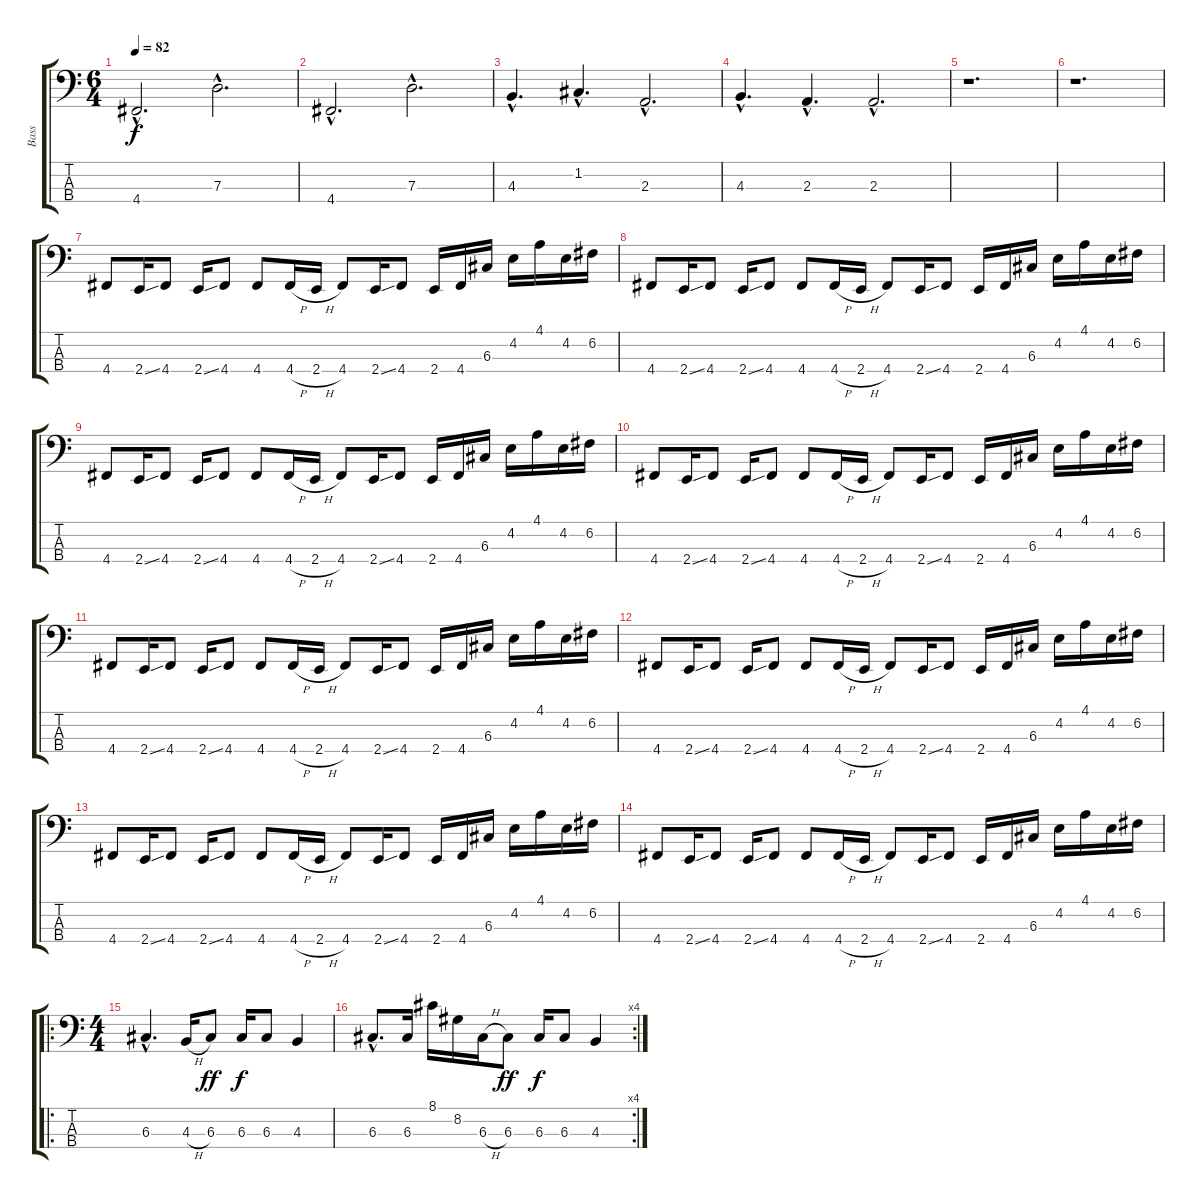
\track ("Bass" "Bass") {instrument electricbassfinger}
\staff {score tabs}
\tuning (F2 C2 G1 D1) {hide}
\ts (6 4)
\tempo 82
\clef f4
\ks c
4.4{hac}.2{d dy f} 7.3{hac}.2{d} |
4.4{hac}.2{d} 7.3{hac}.2{d} |
4.3{hac}.4{d} 1.2{hac}.4{d} 2.3{hac}.2{d} |
4.3{hac}.4{d} 2.3{hac}.4{d} 2.3{hac}.2{d} |
r.1{d} |
r.1{d} |
4.4.8 2.4{ss}.16 4.4.8 2.4{ss}.16 4.4.8 4.4.8 4.4{h}.16 2.4{h}.16 4.4.8 2.4{ss}.16 4.4.8 2.4.16 4.4.16 6.3.16 4.2.16 4.1.16 4.2.16 6.2.16 |
4.4.8 2.4{ss}.16 4.4.8 2.4{ss}.16 4.4.8 4.4.8 4.4{h}.16 2.4{h}.16 4.4.8 2.4{ss}.16 4.4.8 2.4.16 4.4.16 6.3.16 4.2.16 4.1.16 4.2.16 6.2.16 |
4.4.8 2.4{ss}.16 4.4.8 2.4{ss}.16 4.4.8 4.4.8 4.4{h}.16 2.4{h}.16 4.4.8 2.4{ss}.16 4.4.8 2.4.16 4.4.16 6.3.16 4.2.16 4.1.16 4.2.16 6.2.16 |
4.4.8 2.4{ss}.16 4.4.8 2.4{ss}.16 4.4.8 4.4.8 4.4{h}.16 2.4{h}.16 4.4.8 2.4{ss}.16 4.4.8 2.4.16 4.4.16 6.3.16 4.2.16 4.1.16 4.2.16 6.2.16 |
4.4.8 2.4{ss}.16 4.4.8 2.4{ss}.16 4.4.8 4.4.8 4.4{h}.16 2.4{h}.16 4.4.8 2.4{ss}.16 4.4.8 2.4.16 4.4.16 6.3.16 4.2.16 4.1.16 4.2.16 6.2.16 |
4.4.8 2.4{ss}.16 4.4.8 2.4{ss}.16 4.4.8 4.4.8 4.4{h}.16 2.4{h}.16 4.4.8 2.4{ss}.16 4.4.8 2.4.16 4.4.16 6.3.16 4.2.16 4.1.16 4.2.16 6.2.16 |
4.4.8 2.4{ss}.16 4.4.8 2.4{ss}.16 4.4.8 4.4.8 4.4{h}.16 2.4{h}.16 4.4.8 2.4{ss}.16 4.4.8 2.4.16 4.4.16 6.3.16 4.2.16 4.1.16 4.2.16 6.2.16 |
4.4.8 2.4{ss}.16 4.4.8 2.4{ss}.16 4.4.8 4.4.8 4.4{h}.16 2.4{h}.16 4.4.8 2.4{ss}.16 4.4.8 2.4.16 4.4.16 6.3.16 4.2.16 4.1.16 4.2.16 6.2.16 |
\ro
\ts (4 4)
6.3{hac}.4{d} 4.3{h}.16 6.3.8{dy ff} 6.3.16{dy f} 6.3.8 4.3.4 |
\rc 4
6.3{hac}.8{d} 6.3.16 8.1.16 8.2.16 6.3{h}.16 6.3.8{dy ff} 6.3.16{dy f} 6.3.8 4.3.4
